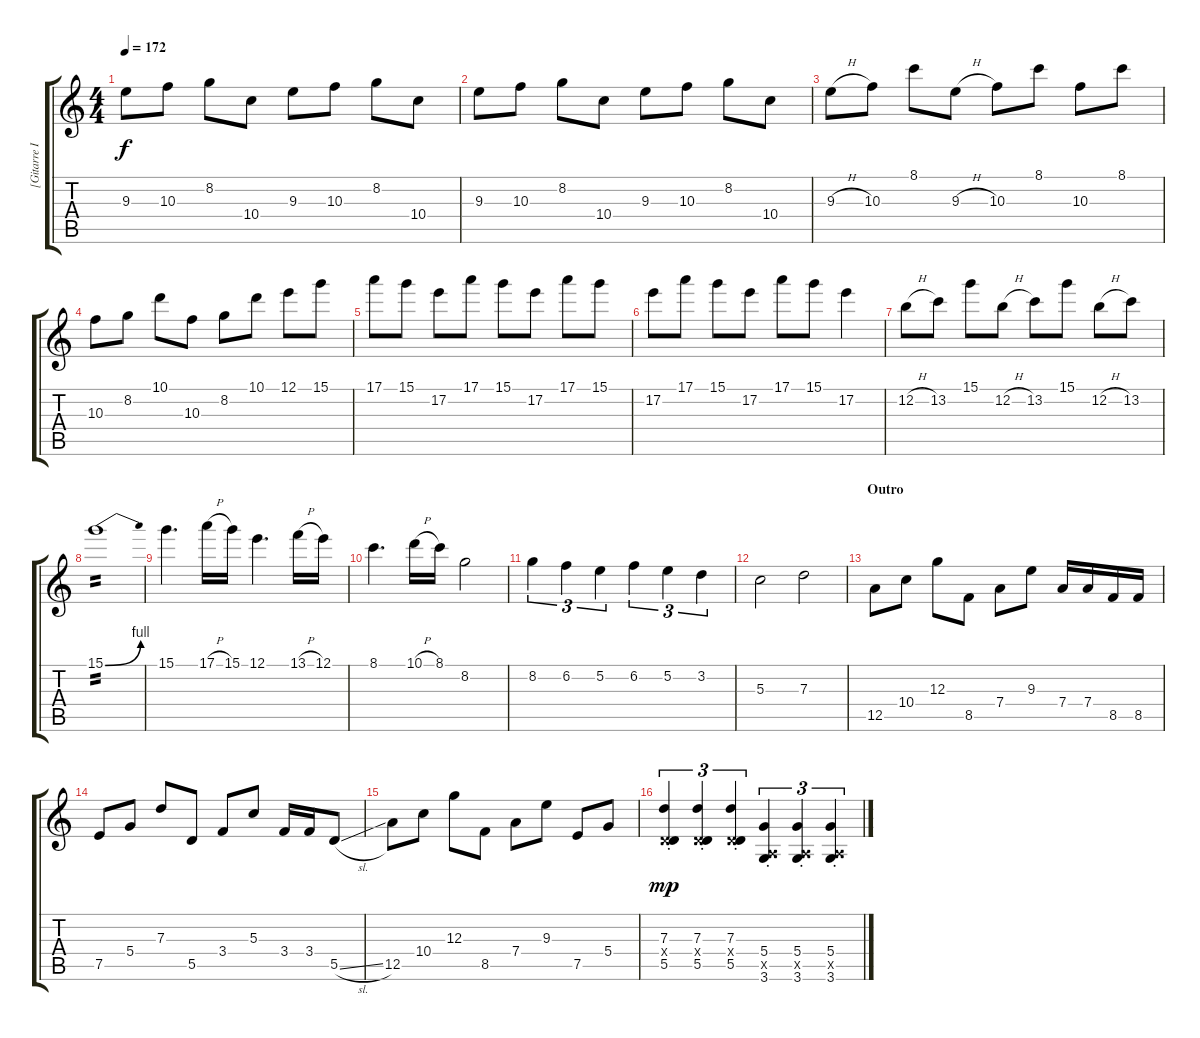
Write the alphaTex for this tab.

\track ("[Gitarre I]" "[Gitarre I") {instrument overdrivenguitar}
\staff {score tabs}
\tuning (E4 B3 G3 D3 A2 E2) {hide}
\ts (4 4)
\tempo 172
\clef g2
\ks c
9.3.8{dy f} 10.3.8 8.2.8 10.4.8 9.3.8 10.3.8 8.2.8 10.4.8 |
9.3.8 10.3.8 8.2.8 10.4.8 9.3.8 10.3.8 8.2.8 10.4.8 |
9.3{h}.8 10.3.8 8.1.8 9.3{h}.8 10.3.8 8.1.8 10.3.8 8.1.8 |
10.3.8 8.2.8 10.1.8 10.3.8 8.2.8 10.1.8 12.1.8 15.1.8 |
17.1.8 15.1.8 17.2.8 17.1.8 15.1.8 17.2.8 17.1.8 15.1.8 |
17.2.8 17.1.8 15.1.8 17.2.8 17.1.8 15.1.8 17.2.4 |
12.2{h}.8 13.2.8 15.1.8 12.2{h}.8 13.2.8 15.1.8 12.2{h}.8 13.2.8 |
15.1{be (bend 0 0 60 4)}.1{tp 2} |
15.1.4{d instrument distortionguitar} 17.1{h}.16 15.1.16 12.1.4{d} 13.1{h}.16 12.1.16 |
8.1.4{d} 10.1{h}.16 8.1.16 8.2.2 |
8.2.4{tu (3 2)} 6.2.4{tu (3 2)} 5.2.4{tu (3 2)} 6.2.4{tu (3 2)} 5.2.4{tu (3 2)} 3.2.4{tu (3 2)} |
5.3.2 7.3.2 |
\section ("" "Outro")
12.5.8{instrument overdrivenguitar} 10.4.8 12.3.8 8.5.8 7.4.8 9.3.8 7.4.16 7.4.16 8.5.16 8.5.16 |
7.5.8 5.4.8 7.3.8 5.5.8 3.4.8 5.3.8 3.4.16 3.4.16 5.5{sl}.8 |
12.5.8 10.4.8 12.3.8 8.5.8 7.4.8 9.3.8 7.5.8 5.4.8 |
(7.3{st} 0.4{x} 5.5{st}).4{tu (3 2) dy mp} (7.3{st} 0.4{x} 5.5{st}).4{tu (3 2)} (7.3{st} 0.4{x} 5.5{st}).4{tu (3 2)} (5.4{st} 0.5{x} 3.6{st}).4{tu (3 2)} (5.4{st} 0.5{x} 3.6{st}).4{tu (3 2)} (5.4{st} 0.5{x} 3.6{st}).4{tu (3 2)}
